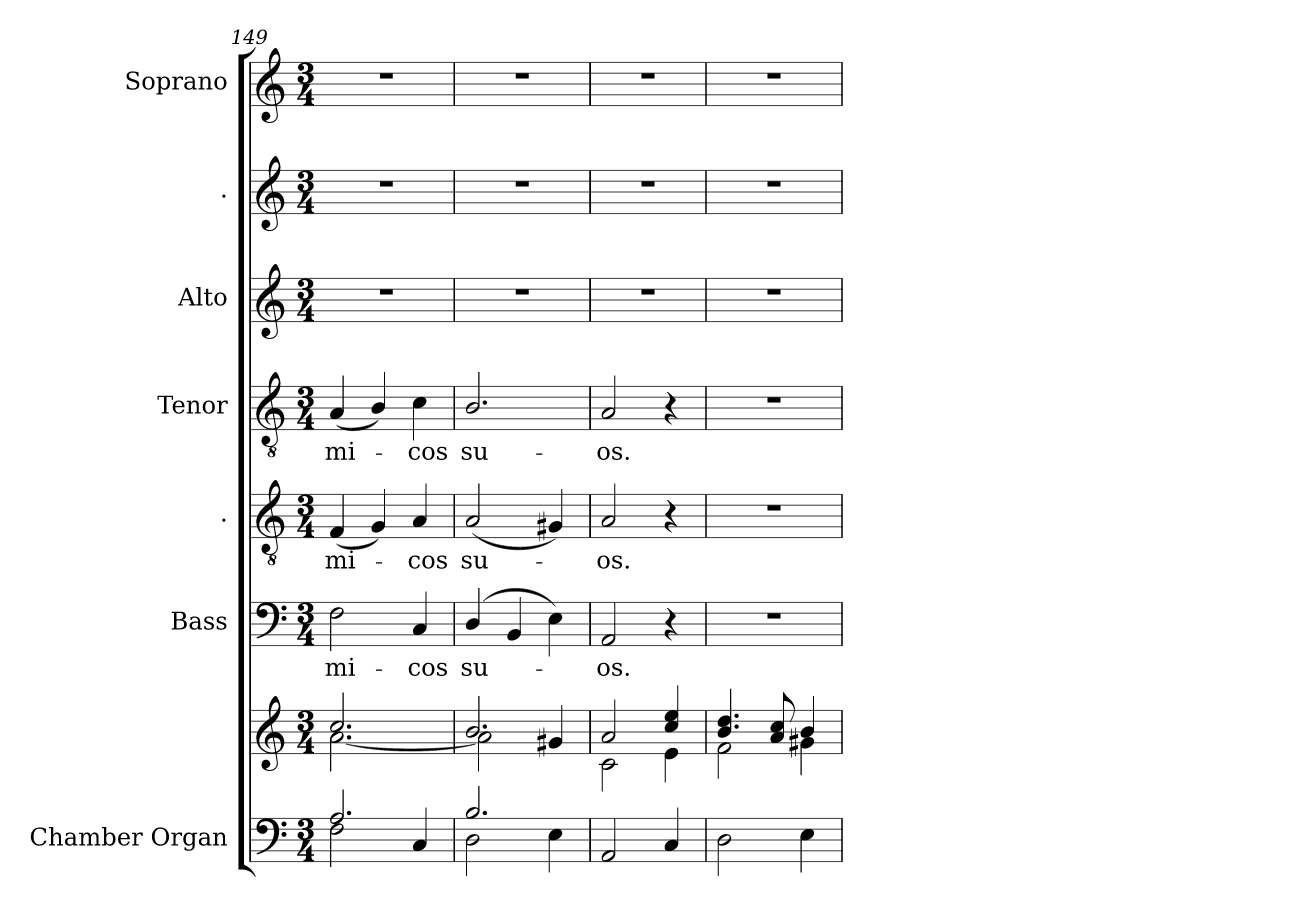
**kern	**kern	**kern	**text	**kern	**text	**kern	**text	**kern	**kern	**kern
*part7	*part7	*part6	*part6	*part5	*part5	*part4	*part4	*part3	*part2	*part1
*staff8	*staff7	*staff6	*staff6	*staff5	*staff5	*staff4	*staff4	*staff3	*staff2	*staff1
*I"Chamber  Organ	*	*I"Bass	*	*I".	*	*I"Tenor	*	*I"Alto	*I".	*I"Soprano
*I'Org.	*	*I'B.	*	*	*	*I'T.	*	*I'A.	*	*I'S.
*clefF4	*clefG2	*clefF4	*	*clefGv2	*	*clefGv2	*	*clefG2	*clefG2	*clefG2
*	*	*	*	*ITrd7c12	*	*ITrd7c12	*	*	*	*
*k[]	*k[]	*k[]	*	*k[]	*	*k[]	*	*k[]	*k[]	*k[]
*C:	*C:	*C:	*	*C:	*	*C:	*	*C:	*C:	*C:
*M3/4	*M3/4	*M3/4	*	*M3/4	*	*M3/4	*	*M3/4	*M3/4	*M3/4
=149	=149	=149	=149	=149	=149	=149	=149	=149	=149	=149
*^	*^	*	*	*	*	*	*	*	*	*
!	!	!	!	!	!LO:LY:b:color=#000000	!	!	!	!	!	!	!
!	!	!	!	!	!	!	!LO:LY:b:color=#000000	!	!	!	!	!
!	!	!	!	!	!	!	!	!	!LO:LY:b:color=#000000	!LO:N:vis=1	!LO:N:vis=1	!LO:N:vis=1
2.Ai/	2Fi\	2.cci/	[2.ai\	2Fi\	-mi-	(4FFi/	-mi-	(4AAi/	-mi-	2.r	2.r	2.r
.	.	.	.	.	.	4GGi/)	.	4BBi/)	.	.	.	.
!	!	!	!	!	!LO:LY:b:color=#000000	!	!	!	!	!	!	!
!	!	!	!	!	!	!	!LO:LY:b:color=#000000	!	!	!	!	!
!	!	!	!	!	!	!	!	!	!LO:LY:b:color=#000000	!	!	!
.	4Ci/	.	.	4Ci/	-cos	4AAi/	-cos	4Ci\	-cos	.	.	.
=150	=150	=150	=150	=150	=150	=150	=150	=150	=150	=150	=150	=150
!	!	!	!	!	!LO:LY:b:color=#000000	!	!	!	!	!	!	!
!	!	!	!	!	!	!	!LO:LY:b:color=#000000	!	!	!	!	!
!	!	!	!	!	!	!	!	!	!LO:LY:b:color=#000000	!LO:N:vis=1	!LO:N:vis=1	!LO:N:vis=1
2.Bi/	2Di\	2.bi/	2ai\]	(4Di/	su-	(2AAi/	su-	2.BBi/	su-	2.r	2.r	2.r
.	.	.	.	4BBi/	.	.	.	.	.	.	.	.
.	4Ei\	.	4g#Xi/	4Ei\)	.	4GG#Xi/)	.	.	.	.	.	.
*v	*v	*	*	*	*	*	*	*	*	*	*	*
=151	=151	=151	=151	=151	=151	=151	=151	=151	=151	=151	=151
*^	*	*	*	*	*	*	*	*	*	*	*
!	!	!	!	!	!LO:LY:b:color=#000000	!	!	!	!	!	!	!
*v	*v	*	*	*	*	*	*	*	*	*	*	*
*^	*	*	*	*	*	*	*	*	*	*	*
!	!	!	!	!	!	!	!LO:LY:b:color=#000000	!	!	!	!	!
*v	*v	*	*	*	*	*	*	*	*	*	*	*
*^	*	*	*	*	*	*	*	*	*	*	*
!	!	!	!	!	!	!	!	!	!LO:LY:b:color=#000000	!LO:N:vis=1	!LO:N:vis=1	!LO:N:vis=1
*v	*v	*	*	*	*	*	*	*	*	*	*	*
2AAi/	2ai/	2ci\	2AAi/	-os.	2AAi/	-os.	2AAi/	-os.	2.r	2.r	2.r
4Ci/	4cci/ 4eei	4ei\	4r	.	4r	.	4r	.	.	.	.
=152	=152	=152	=152	=152	=152	=152	=152	=152	=152	=152	=152
!	!	!	!LO:N:vis=1	!	!LO:N:vis=1	!	!LO:N:vis=1	!	!LO:N:vis=1	!LO:N:vis=1	!LO:N:vis=1
2Di\	4.bi/ 4.ddi	2fi\	2.r	.	2.r	.	2.r	.	2.r	2.r	2.r
.	8ai/ 8cci	.	.	.	.	.	.	.	.	.	.
4Ei\	4bi/	4g#Xi\	.	.	.	.	.	.	.	.	.
*	*v	*v	*	*	*	*	*	*	*	*	*
=	=	=	=	=	=	=	=	=	=	=
*-	*-	*-	*-	*-	*-	*-	*-	*-	*-	*-
